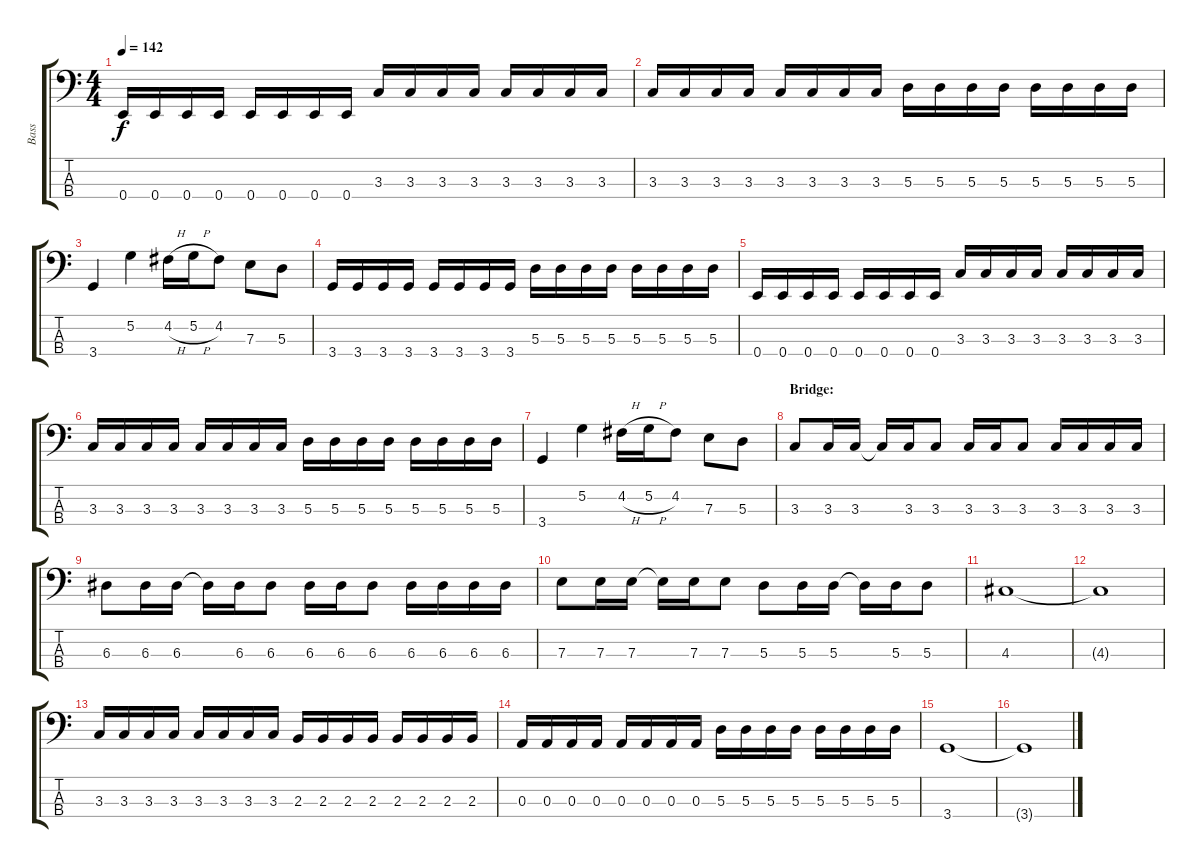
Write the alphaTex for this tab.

\track ("Bass" "Bass") {instrument slapbass2}
\staff {score tabs}
\tuning (G2 D2 A1 E1) {hide}
\ts (4 4)
\tempo 142
\clef f4
\ks c
0.4.16{dy f} 0.4.16 0.4.16 0.4.16 0.4.16 0.4.16 0.4.16 0.4.16 3.3.16 3.3.16 3.3.16 3.3.16 3.3.16 3.3.16 3.3.16 3.3.16 |
3.3.16 3.3.16 3.3.16 3.3.16 3.3.16 3.3.16 3.3.16 3.3.16 5.3.16 5.3.16 5.3.16 5.3.16 5.3.16 5.3.16 5.3.16 5.3.16 |
3.4.4 5.2.4 4.2{h}.16 5.2{h}.16 4.2.8 7.3.8 5.3.8 |
3.4.16 3.4.16 3.4.16 3.4.16 3.4.16 3.4.16 3.4.16 3.4.16 5.3.16 5.3.16 5.3.16 5.3.16 5.3.16 5.3.16 5.3.16 5.3.16 |
0.4.16 0.4.16 0.4.16 0.4.16 0.4.16 0.4.16 0.4.16 0.4.16 3.3.16 3.3.16 3.3.16 3.3.16 3.3.16 3.3.16 3.3.16 3.3.16 |
3.3.16 3.3.16 3.3.16 3.3.16 3.3.16 3.3.16 3.3.16 3.3.16 5.3.16 5.3.16 5.3.16 5.3.16 5.3.16 5.3.16 5.3.16 5.3.16 |
3.4.4 5.2.4 4.2{h}.16 5.2{h}.16 4.2.8 7.3.8 5.3.8 |
\section ("" "Bridge:")
3.3.8 3.3.16 3.3.16 3.3{t}.16 3.3.16 3.3.8 3.3.16 3.3.16 3.3.8 3.3.16 3.3.16 3.3.16 3.3.16 |
6.3.8 6.3.16 6.3.16 6.3{t}.16 6.3.16 6.3.8 6.3.16 6.3.16 6.3.8 6.3.16 6.3.16 6.3.16 6.3.16 |
7.3.8 7.3.16 7.3.16 7.3{t}.16 7.3.16 7.3.8 5.3.8 5.3.16 5.3.16 5.3{t}.16 5.3.16 5.3.8 |
4.3.1 |
4.3{t}.1 |
3.3.16 3.3.16 3.3.16 3.3.16 3.3.16 3.3.16 3.3.16 3.3.16 2.3.16 2.3.16 2.3.16 2.3.16 2.3.16 2.3.16 2.3.16 2.3.16 |
0.3.16 0.3.16 0.3.16 0.3.16 0.3.16 0.3.16 0.3.16 0.3.16 5.3.16 5.3.16 5.3.16 5.3.16 5.3.16 5.3.16 5.3.16 5.3.16 |
3.4.1 |
3.4{t}.1
